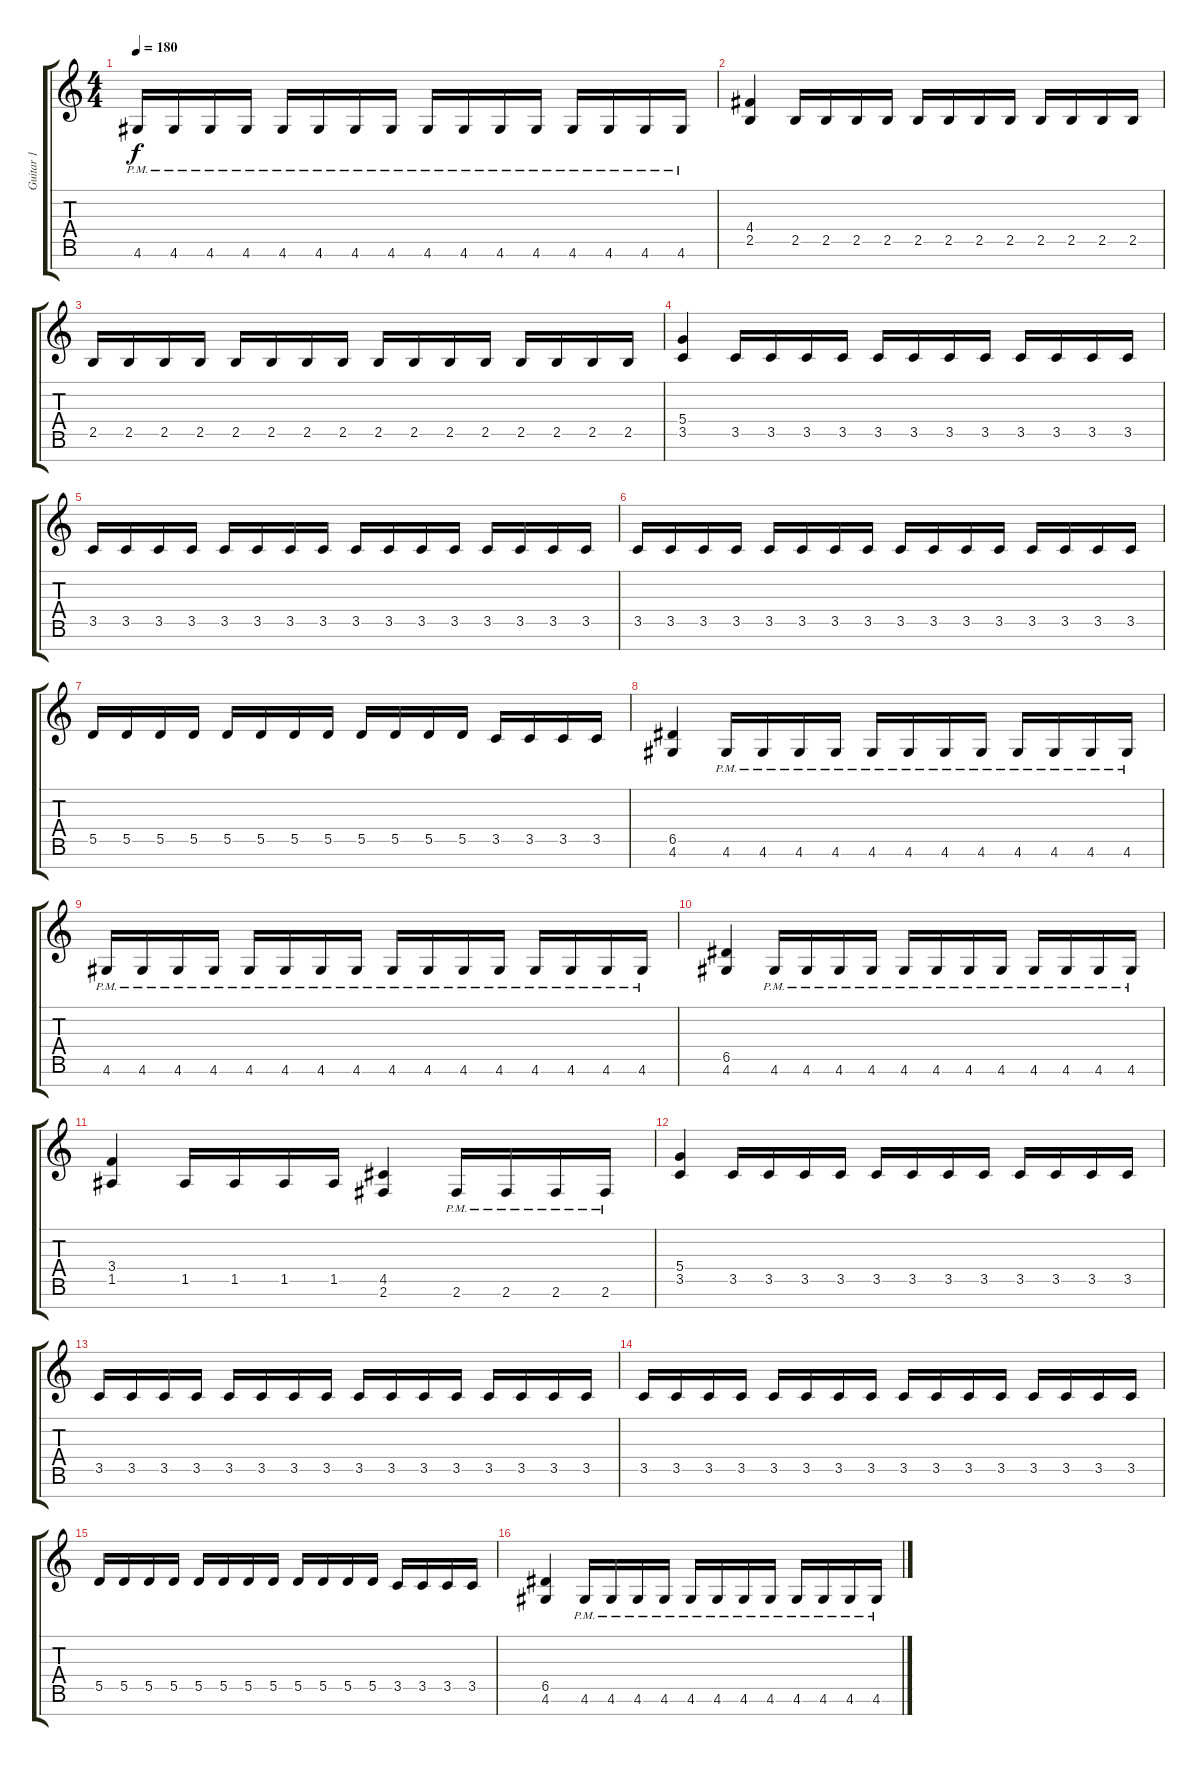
\track ("Guitar 1" "Guitar 1") {instrument distortionguitar}
\staff {score tabs}
\tuning (E4 B3 G3 D3 A2 E2 B1) {hide}
\ts (4 4)
\tempo 180
\clef g2
\ks c
4.6{pm}.16{dy f} 4.6{pm}.16 4.6{pm}.16 4.6{pm}.16 4.6{pm}.16 4.6{pm}.16 4.6{pm}.16 4.6{pm}.16 4.6{pm}.16 4.6{pm}.16 4.6{pm}.16 4.6{pm}.16 4.6{pm}.16 4.6{pm}.16 4.6{pm}.16 4.6{pm}.16 |
(4.4 2.5).4 2.5.16 2.5.16 2.5.16 2.5.16 2.5.16 2.5.16 2.5.16 2.5.16 2.5.16 2.5.16 2.5.16 2.5.16 |
2.5.16 2.5.16 2.5.16 2.5.16 2.5.16 2.5.16 2.5.16 2.5.16 2.5.16 2.5.16 2.5.16 2.5.16 2.5.16 2.5.16 2.5.16 2.5.16 |
(5.4 3.5).4 3.5.16 3.5.16 3.5.16 3.5.16 3.5.16 3.5.16 3.5.16 3.5.16 3.5.16 3.5.16 3.5.16 3.5.16 |
3.5.16 3.5.16 3.5.16 3.5.16 3.5.16 3.5.16 3.5.16 3.5.16 3.5.16 3.5.16 3.5.16 3.5.16 3.5.16 3.5.16 3.5.16 3.5.16 |
3.5.16 3.5.16 3.5.16 3.5.16 3.5.16 3.5.16 3.5.16 3.5.16 3.5.16 3.5.16 3.5.16 3.5.16 3.5.16 3.5.16 3.5.16 3.5.16 |
5.5.16 5.5.16 5.5.16 5.5.16 5.5.16 5.5.16 5.5.16 5.5.16 5.5.16 5.5.16 5.5.16 5.5.16 3.5.16 3.5.16 3.5.16 3.5.16 |
(6.5 4.6).4 4.6{pm}.16 4.6{pm}.16 4.6{pm}.16 4.6{pm}.16 4.6{pm}.16 4.6{pm}.16 4.6{pm}.16 4.6{pm}.16 4.6{pm}.16 4.6{pm}.16 4.6{pm}.16 4.6{pm}.16 |
4.6{pm}.16 4.6{pm}.16 4.6{pm}.16 4.6{pm}.16 4.6{pm}.16 4.6{pm}.16 4.6{pm}.16 4.6{pm}.16 4.6{pm}.16 4.6{pm}.16 4.6{pm}.16 4.6{pm}.16 4.6{pm}.16 4.6{pm}.16 4.6{pm}.16 4.6{pm}.16 |
(6.5 4.6).4 4.6{pm}.16 4.6{pm}.16 4.6{pm}.16 4.6{pm}.16 4.6{pm}.16 4.6{pm}.16 4.6{pm}.16 4.6{pm}.16 4.6{pm}.16 4.6{pm}.16 4.6{pm}.16 4.6{pm}.16 |
(3.4 1.5).4 1.5.16 1.5.16 1.5.16 1.5.16 (4.5 2.6).4 2.6{pm}.16 2.6{pm}.16 2.6{pm}.16 2.6{pm}.16 |
(5.4 3.5).4 3.5.16 3.5.16 3.5.16 3.5.16 3.5.16 3.5.16 3.5.16 3.5.16 3.5.16 3.5.16 3.5.16 3.5.16 |
3.5.16 3.5.16 3.5.16 3.5.16 3.5.16 3.5.16 3.5.16 3.5.16 3.5.16 3.5.16 3.5.16 3.5.16 3.5.16 3.5.16 3.5.16 3.5.16 |
3.5.16 3.5.16 3.5.16 3.5.16 3.5.16 3.5.16 3.5.16 3.5.16 3.5.16 3.5.16 3.5.16 3.5.16 3.5.16 3.5.16 3.5.16 3.5.16 |
5.5.16 5.5.16 5.5.16 5.5.16 5.5.16 5.5.16 5.5.16 5.5.16 5.5.16 5.5.16 5.5.16 5.5.16 3.5.16 3.5.16 3.5.16 3.5.16 |
(6.5 4.6).4 4.6{pm}.16 4.6{pm}.16 4.6{pm}.16 4.6{pm}.16 4.6{pm}.16 4.6{pm}.16 4.6{pm}.16 4.6{pm}.16 4.6{pm}.16 4.6{pm}.16 4.6{pm}.16 4.6{pm}.16
